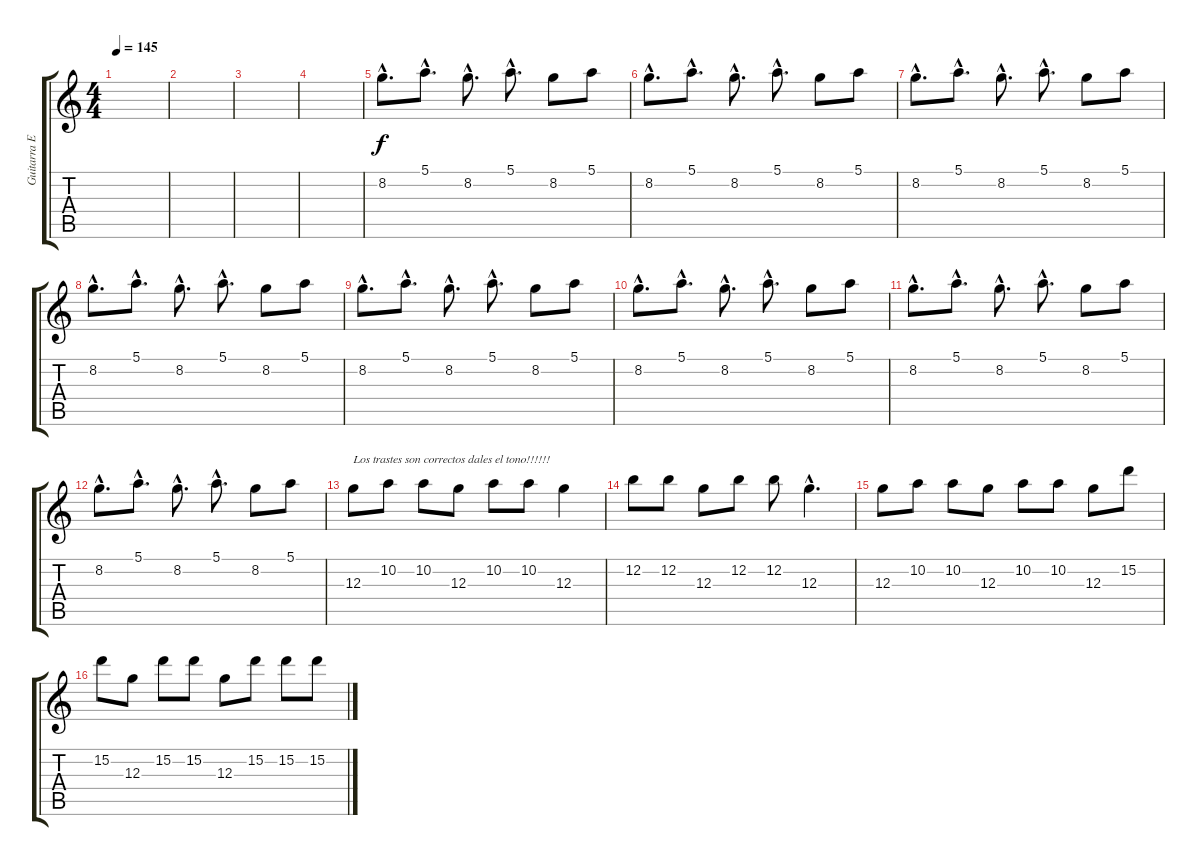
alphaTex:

\track ("Guitarra Electrica - Punteos" "Guitarra E") {instrument distortionguitar}
\staff {score tabs}
\tuning (E4 B3 G3 D3 A2 E2) {hide}
\ts (4 4)
\tempo 145
\clef g2
\ks c
|
|
|
|
8.2{hac}.8{d} 5.1{hac}.8{d} 8.2{hac}.8{d} 5.1{hac}.8{d} 8.2.8 5.1.8 |
8.2{hac}.8{d} 5.1{hac}.8{d} 8.2{hac}.8{d} 5.1{hac}.8{d} 8.2.8 5.1.8 |
8.2{hac}.8{d} 5.1{hac}.8{d} 8.2{hac}.8{d} 5.1{hac}.8{d} 8.2.8 5.1.8 |
8.2{hac}.8{d} 5.1{hac}.8{d} 8.2{hac}.8{d} 5.1{hac}.8{d} 8.2.8 5.1.8 |
8.2{hac}.8{d} 5.1{hac}.8{d} 8.2{hac}.8{d} 5.1{hac}.8{d} 8.2.8 5.1.8 |
8.2{hac}.8{d} 5.1{hac}.8{d} 8.2{hac}.8{d} 5.1{hac}.8{d} 8.2.8 5.1.8 |
8.2{hac}.8{d} 5.1{hac}.8{d} 8.2{hac}.8{d} 5.1{hac}.8{d} 8.2.8 5.1.8 |
8.2{hac}.8{d} 5.1{hac}.8{d} 8.2{hac}.8{d} 5.1{hac}.8{d} 8.2.8 5.1.8 |
12.3.8{txt "Los trastes son correctos dales el tono!!!!!!"} 10.2.8 10.2.8 12.3.8 10.2.8 10.2.8 12.3.4 |
12.2.8 12.2.8 12.3.8 12.2.8 12.2.8 12.3{hac}.4{d} |
12.3.8 10.2.8 10.2.8 12.3.8 10.2.8 10.2.8 12.3.8 15.2.8 |
15.2.8 12.3.8 15.2.8 15.2.8 12.3.8 15.2.8 15.2.8 15.2.8
